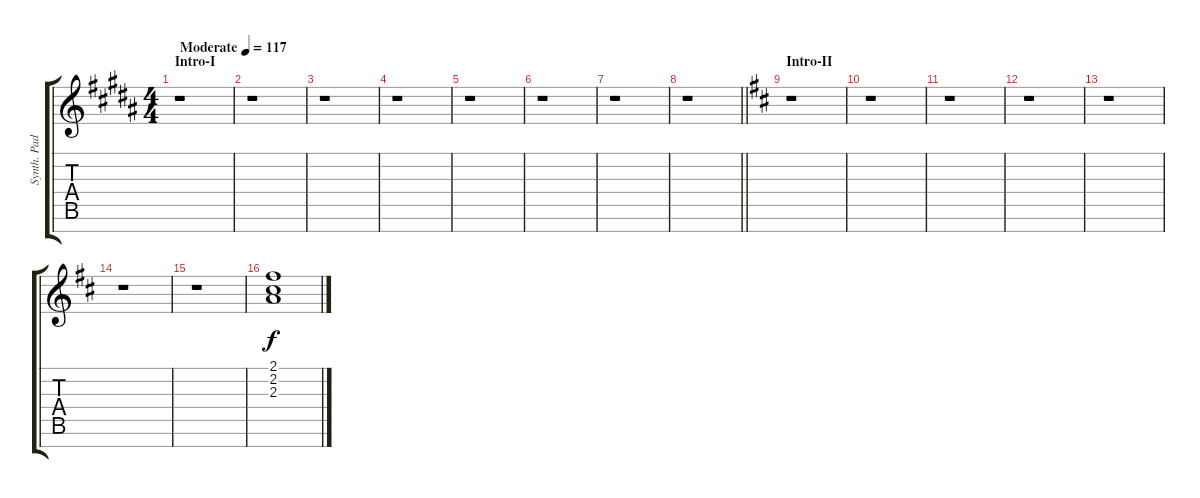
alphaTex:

\track ("Synth. Pad" "Synth. Pad") {instrument pad2warm}
\staff {score tabs}
\tuning (E5 B4 G4 D4 A3 E3 B2) {hide}
\ts (4 4)
\section ("" "Intro-I")
\tempo (117 "Moderate")
\clef g2
\ks b
r.1{dy f instrument pad2warm} |
r.1 |
r.1 |
r.1 |
r.1 |
r.1 |
r.1 |
\barLineRight lightlight
r.1 |
\section ("" "Intro-II")
\ks d
r.1 |
r.1 |
r.1 |
r.1 |
r.1 |
r.1 |
r.1 |
(2.1 2.2 2.3).1
